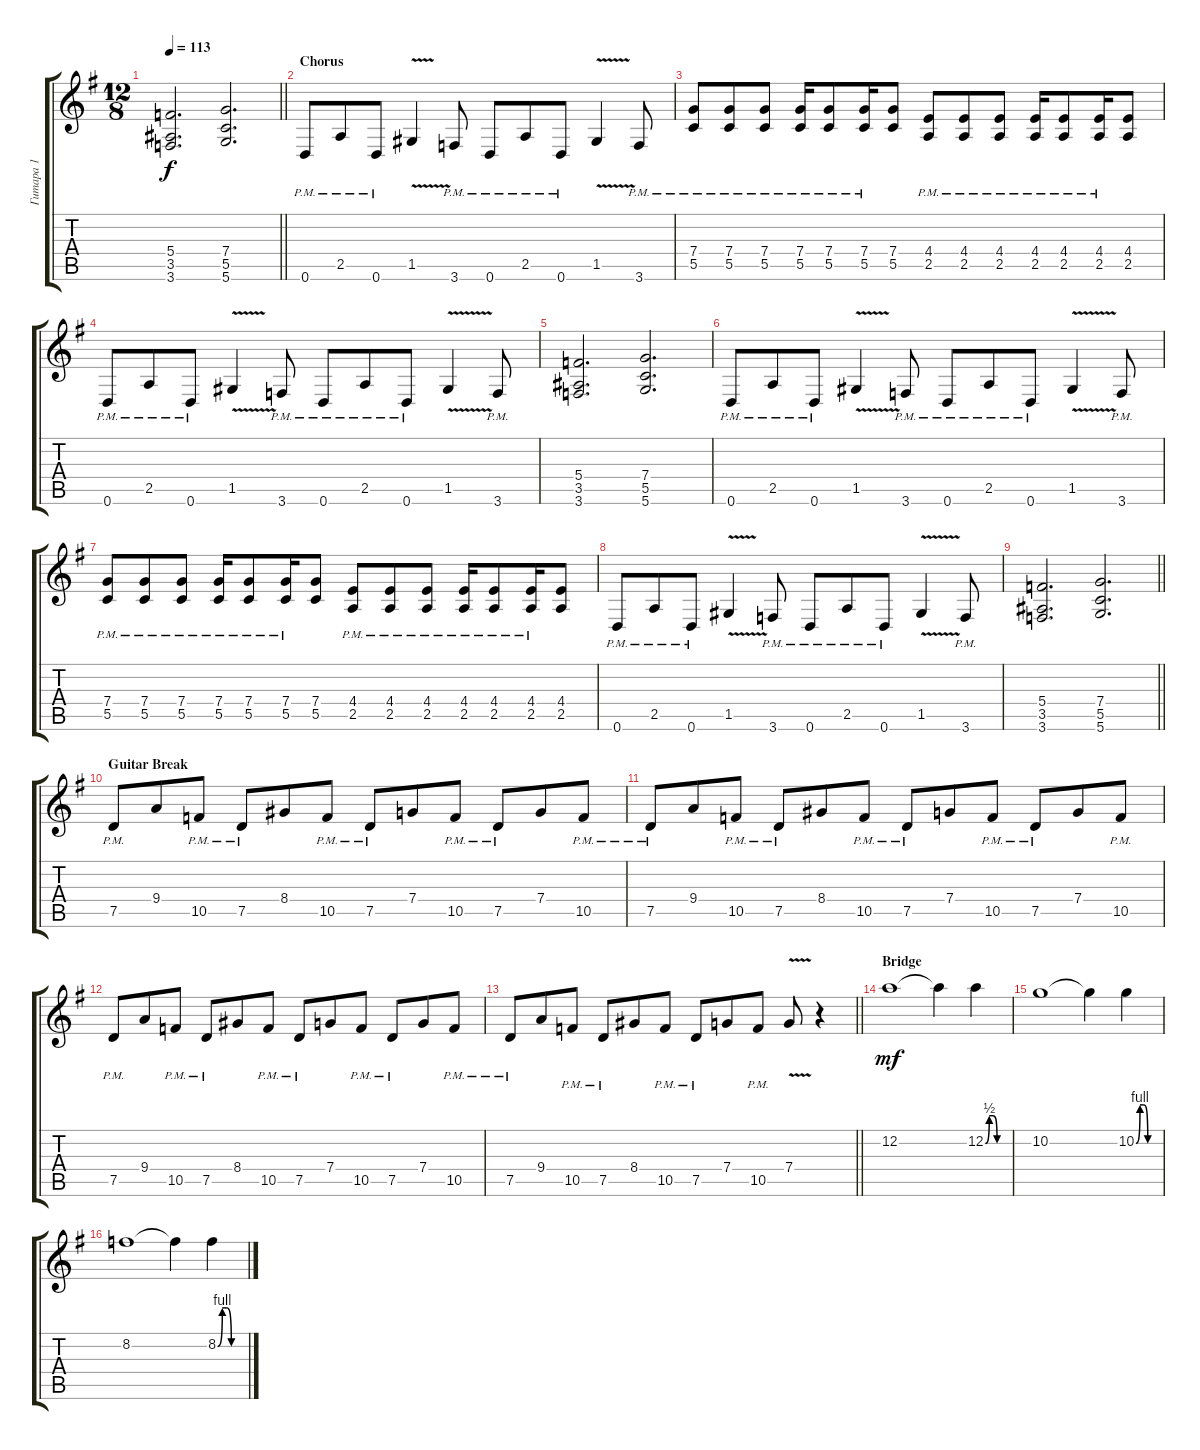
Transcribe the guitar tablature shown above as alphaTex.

\track ("Гитара 1" "Гитара 1") {instrument distortionguitar}
\staff {score tabs}
\tuning (D4 A3 F3 C3 G2 D2) {hide}
\ts (12 8)
\tempo 113
\clef g2
\barLineRight lightlight
\ks eminor
(5.4 3.5 3.6).2{d dy f} (7.4 5.5 5.6).2{d} |
\section ("" "Chorus")
0.6{pm}.8 2.5{pm}.8 0.6{pm}.8 1.5{v}.4 3.6{pm}.8 0.6{pm}.8 2.5{pm}.8 0.6{pm}.8 1.5{v}.4 3.6{pm}.8 |
(7.4{pm} 5.5{pm}).8 (7.4{pm} 5.5{pm}).8 (7.4{pm} 5.5{pm}).8 (7.4{pm} 5.5{pm}).16 (7.4{pm} 5.5{pm}).8 (7.4{pm} 5.5{pm}).16 (7.4 5.5).8 (4.4{pm} 2.5{pm}).8 (4.4{pm} 2.5{pm}).8 (4.4{pm} 2.5{pm}).8 (4.4{pm} 2.5{pm}).16 (4.4{pm} 2.5{pm}).8 (4.4{pm} 2.5{pm}).16 (4.4 2.5).8 |
0.6{pm}.8 2.5{pm}.8 0.6{pm}.8 1.5{v}.4 3.6{pm}.8 0.6{pm}.8 2.5{pm}.8 0.6{pm}.8 1.5{v}.4 3.6{pm}.8 |
(5.4 3.5 3.6).2{d} (7.4 5.5 5.6).2{d} |
0.6{pm}.8 2.5{pm}.8 0.6{pm}.8 1.5{v}.4 3.6{pm}.8 0.6{pm}.8 2.5{pm}.8 0.6{pm}.8 1.5{v}.4 3.6{pm}.8 |
(7.4{pm} 5.5{pm}).8 (7.4{pm} 5.5{pm}).8 (7.4{pm} 5.5{pm}).8 (7.4{pm} 5.5{pm}).16 (7.4{pm} 5.5{pm}).8 (7.4{pm} 5.5{pm}).16 (7.4 5.5).8 (4.4{pm} 2.5{pm}).8 (4.4{pm} 2.5{pm}).8 (4.4{pm} 2.5{pm}).8 (4.4{pm} 2.5{pm}).16 (4.4{pm} 2.5{pm}).8 (4.4{pm} 2.5{pm}).16 (4.4 2.5).8 |
0.6{pm}.8 2.5{pm}.8 0.6{pm}.8 1.5{v}.4 3.6{pm}.8 0.6{pm}.8 2.5{pm}.8 0.6{pm}.8 1.5{v}.4 3.6{pm}.8 |
\barLineRight lightlight
(5.4 3.5 3.6).2{d} (7.4 5.5 5.6).2{d} |
\section ("" "Guitar Break")
7.5{pm}.8 9.4.8 10.5{pm}.8 7.5{pm}.8 8.4.8 10.5{pm}.8 7.5{pm}.8 7.4.8 10.5{pm}.8 7.5{pm}.8 7.4.8 10.5{pm}.8 |
7.5{pm}.8 9.4.8 10.5{pm}.8 7.5{pm}.8 8.4.8 10.5{pm}.8 7.5{pm}.8 7.4.8 10.5{pm}.8 7.5{pm}.8 7.4.8 10.5{pm}.8 |
7.5{pm}.8 9.4.8 10.5{pm}.8 7.5{pm}.8 8.4.8 10.5{pm}.8 7.5{pm}.8 7.4.8 10.5{pm}.8 7.5{pm}.8 7.4.8 10.5{pm}.8 |
\barLineRight lightlight
7.5{pm}.8 9.4.8 10.5{pm}.8 7.5{pm}.8 8.4.8 10.5{pm}.8 7.5{pm}.8 7.4.8 10.5{pm}.8 7.4{v}.8 r.4 |
\section ("" "Bridge")
12.2.1{dy mf} 12.2{t}.4 12.2{be (custom 0 0 10 2 20 2 30 0 60 0)}.4 |
10.2.1 10.2{t}.4 10.2{be (custom 0 0 10 4 20 4 30 0 60 0)}.4 |
8.2.1 8.2{t}.4 8.2{be (custom 0 0 10 4 20 4 30 0 60 0)}.4
